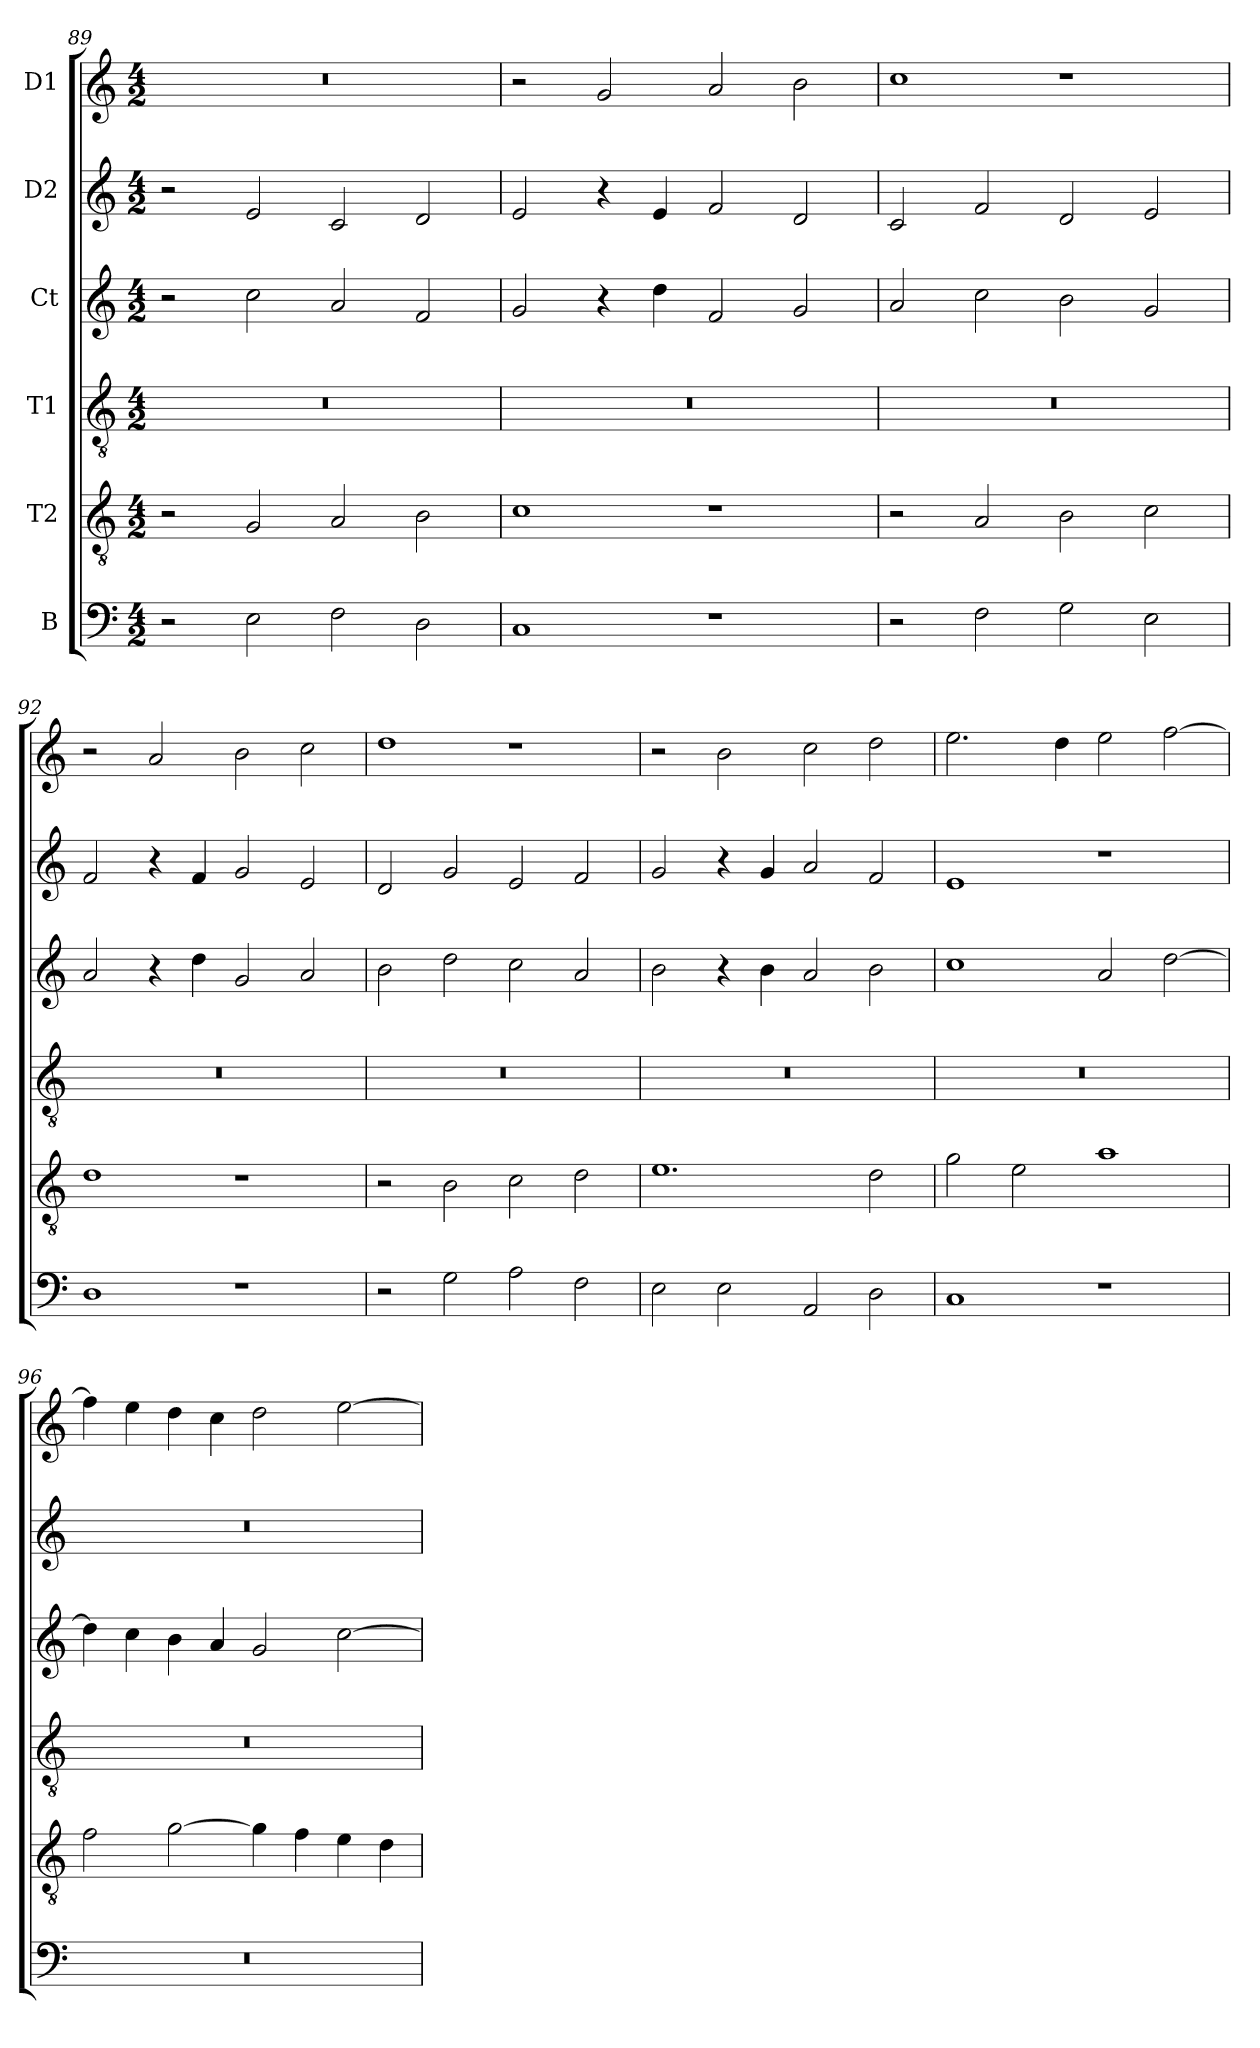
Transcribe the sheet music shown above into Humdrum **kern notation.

**kern	**kern	**kern	**kern	**kern	**kern
*part6	*part5	*part4	*part3	*part2	*part1
*staff6	*staff5	*staff4	*staff3	*staff2	*staff1
*I"B	*I"T2	*I"T1	*I"Ct	*I"D2	*I"D1
!!LO:PB:g=z
*clefF4	*clefGv2	*clefGv2	*clefG2	*clefG2	*clefG2
*	*ITrd7c12	*ITrd7c12	*	*	*
*k[]	*k[]	*k[]	*k[]	*k[]	*k[]
*C:	*C:	*C:	*C:	*C:	*C:
*M4/2	*M4/2	*M4/2	*M4/2	*M4/2	*M4/2
=89	=89	=89	=89	=89	=89
!	!	!LO:N:vis=1	!	!	!LO:N:vis=1
2r	2r	0r	2r	2r	0r
2Ei\	2GGi/	.	2cci\	2ei/	.
2Fi\	2AAi/	.	2ai/	2ci/	.
2Di\	2BBi\	.	2fi/	2di/	.
=90	=90	=90	=90	=90	=90
!	!	!LO:N:vis=1	!	!	!
1Ci	1Ci	0r	2gi/	2ei/	2r
.	.	.	4r	4r	2gi/
.	.	.	4ddi\	4ei/	.
1r	1r	.	2fi/	2fi/	2ai/
.	.	.	2gi/	2di/	2bi\
=91	=91	=91	=91	=91	=91
!	!	!LO:N:vis=1	!	!	!
2r	2r	0r	2ai/	2ci/	1cci
2Fi\	2AAi/	.	2cci\	2fi/	.
2Gi\	2BBi\	.	2bi\	2di/	1r
2Ei\	2Ci\	.	2gi/	2ei/	.
!!LO:PB:g=z
=92	=92	=92	=92	=92	=92
!	!	!LO:N:vis=1	!	!	!
1Di	1Di	0r	2ai/	2fi/	2r
.	.	.	4r	4r	2ai/
.	.	.	4ddi\	4fi/	.
1r	1r	.	2gi/	2gi/	2bi\
.	.	.	2ai/	2ei/	2cci\
=93	=93	=93	=93	=93	=93
!	!	!LO:N:vis=1	!	!	!
2r	2r	0r	2bi\	2di/	1ddi
2Gi\	2BBi\	.	2ddi\	2gi/	.
2Ai\	2Ci\	.	2cci\	2ei/	1r
2Fi\	2Di\	.	2ai/	2fi/	.
=94	=94	=94	=94	=94	=94
!	!	!LO:N:vis=1	!	!	!
2Ei\	1.Ei	0r	2bi\	2gi/	2r
2Ei\	.	.	4r	4r	2bi\
.	.	.	4bi\	4gi/	.
2AAi/	.	.	2ai/	2ai/	2cci\
2Di\	2Di\	.	2bi\	2fi/	2ddi\
!!LO:PB:g=z
=95	=95	=95	=95	=95	=95
!	!	!LO:N:vis=1	!	!	!
1Ci	2Gi\	0r	1cci	1ei	2.eei\
.	2Ei\	.	.	.	.
.	.	.	.	.	4ddi\
1r	1Ai	.	2ai/	1r	2eei\
.	.	.	[>2ddi\	.	[>2ffi\
=96	=96	=96	=96	=96	=96
!LO:N:vis=1	!	!LO:N:vis=1	!	!LO:N:vis=1	!
0r	2Fi\	0r	4ddi\]	0r	4ffi\]
.	.	.	4cci\	.	4eei\
.	[>2Gi\	.	4bi\	.	4ddi\
.	.	.	4ai/	.	4cci\
.	4Gi\]	.	2gi/	.	2ddi\
.	4Fi\	.	.	.	.
.	4Ei\	.	[>2cci\	.	[>2eei\
.	4Di\	.	.	.	.
=	=	=	=	=	=
*-	*-	*-	*-	*-	*-
